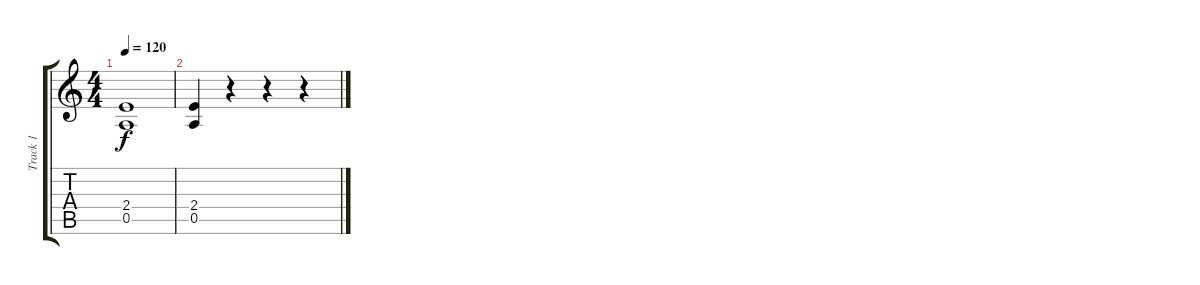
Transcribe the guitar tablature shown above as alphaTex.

\track ("Track 1" "Track 1") {instrument distortionguitar}
\staff {score tabs}
\tuning (E4 B3 G3 D3 A2 E2) {hide}
\ts (4 4)
\tempo 120
\clef g2
\ks c
(2.4{t} 0.5{t}).1{dy f} |
(2.4 0.5).4 r.4 r.4 r.4
